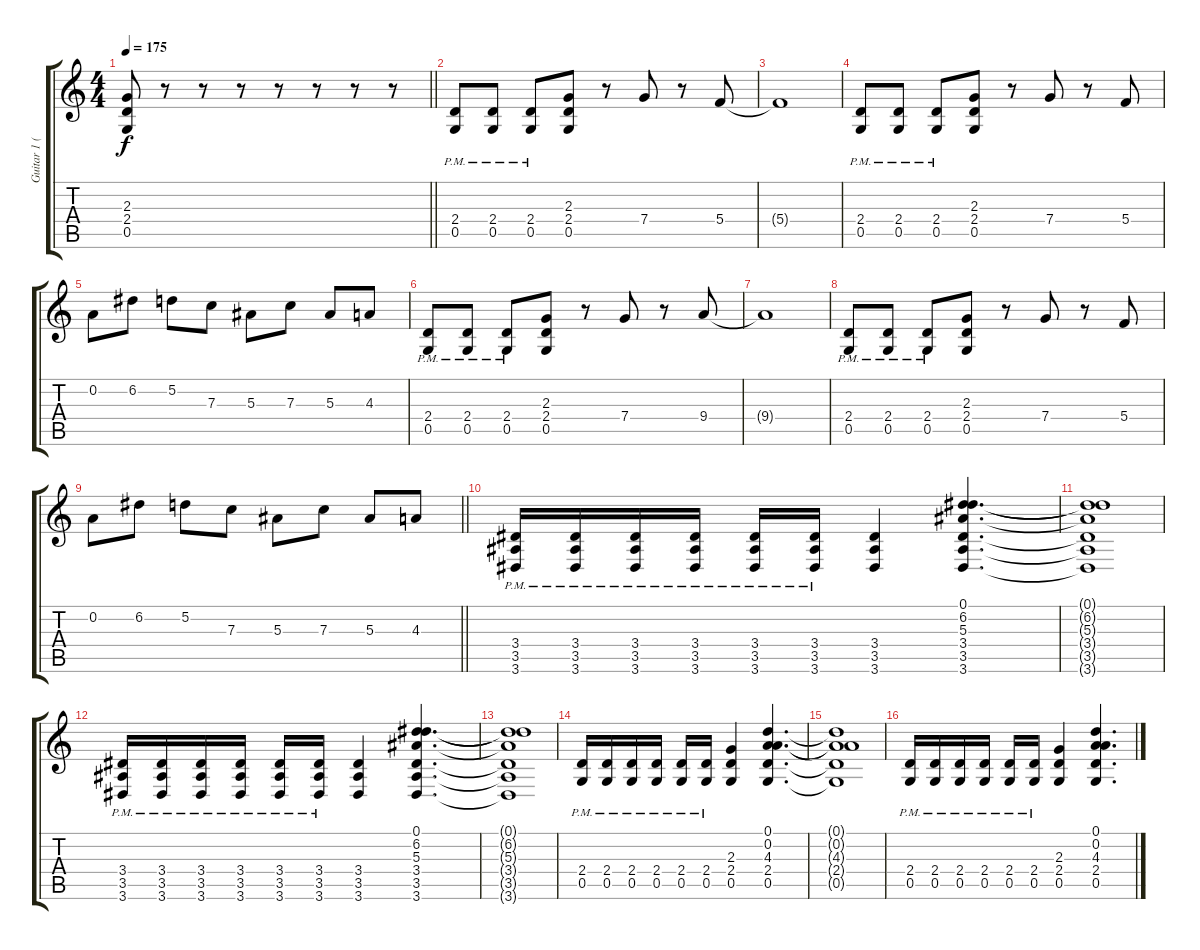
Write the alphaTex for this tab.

\track ("Guitar 1 (Distorted- Tuck)" "Guitar 1 (") {instrument distortionguitar}
\staff {score tabs}
\tuning (D4 A3 F3 C3 G2 C2) {hide}
\ts (4 4)
\tempo 175
\clef g2
\barLineRight lightlight
\ks c
(2.3 2.4 0.5).8{dy f} r.8 r.8 r.8 r.8 r.8 r.8 r.8 |
(2.4{pm} 0.5{pm}).8 (2.4{pm} 0.5{pm}).8 (2.4{pm} 0.5{pm}).8 (2.3 2.4 0.5).8 r.8 7.4.8 r.8 5.4.8 |
5.4{t}.1 |
(2.4{pm} 0.5{pm}).8 (2.4{pm} 0.5{pm}).8 (2.4{pm} 0.5{pm}).8 (2.3 2.4 0.5).8 r.8 7.4.8 r.8 5.4.8 |
0.2.8 6.2.8 5.2.8 7.3.8 5.3.8 7.3.8 5.3.8 4.3.8 |
(2.4{pm} 0.5{pm}).8 (2.4{pm} 0.5{pm}).8 (2.4{pm} 0.5{pm}).8 (2.3 2.4 0.5).8 r.8 7.4.8 r.8 9.4.8 |
9.4{t}.1 |
(2.4{pm} 0.5{pm}).8 (2.4{pm} 0.5{pm}).8 (2.4{pm} 0.5{pm}).8 (2.3 2.4 0.5).8 r.8 7.4.8 r.8 5.4.8 |
\barLineRight lightlight
0.2.8 6.2.8 5.2.8 7.3.8 5.3.8 7.3.8 5.3.8 4.3.8 |
(3.4{pm} 3.5{pm} 3.6{pm}).16 (3.4{pm} 3.5{pm} 3.6{pm}).16 (3.4{pm} 3.5{pm} 3.6{pm}).16 (3.4{pm} 3.5{pm} 3.6{pm}).16 (3.4{pm} 3.5{pm} 3.6{pm}).16 (3.4{pm} 3.5{pm} 3.6{pm}).16 (3.4 3.5 3.6).4 (0.1 6.2 5.3 3.4 3.5 3.6).4{d} |
(0.1{t} 6.2{t} 5.3{t} 3.4{t} 3.5{t} 3.6{t}).1 |
(3.4{pm} 3.5{pm} 3.6{pm}).16 (3.4{pm} 3.5{pm} 3.6{pm}).16 (3.4{pm} 3.5{pm} 3.6{pm}).16 (3.4{pm} 3.5{pm} 3.6{pm}).16 (3.4{pm} 3.5{pm} 3.6{pm}).16 (3.4{pm} 3.5{pm} 3.6{pm}).16 (3.4 3.5 3.6).4 (0.1 6.2 5.3 3.4 3.5 3.6).4{d} |
(0.1{t} 6.2{t} 5.3{t} 3.4{t} 3.5{t} 3.6{t}).1 |
(2.4{pm} 0.5{pm}).16 (2.4{pm} 0.5{pm}).16 (2.4{pm} 0.5{pm}).16 (2.4{pm} 0.5{pm}).16 (2.4{pm} 0.5{pm}).16 (2.4{pm} 0.5{pm}).16 (2.3 2.4 0.5).4 (0.1 0.2 4.3 2.4 0.5).4{d} |
(0.1{t} 0.2{t} 4.3{t} 2.4{t} 0.5{t}).1 |
(2.4{pm} 0.5{pm}).16 (2.4{pm} 0.5{pm}).16 (2.4{pm} 0.5{pm}).16 (2.4{pm} 0.5{pm}).16 (2.4{pm} 0.5{pm}).16 (2.4{pm} 0.5{pm}).16 (2.3 2.4 0.5).4 (0.1 0.2 4.3 2.4 0.5).4{d}
